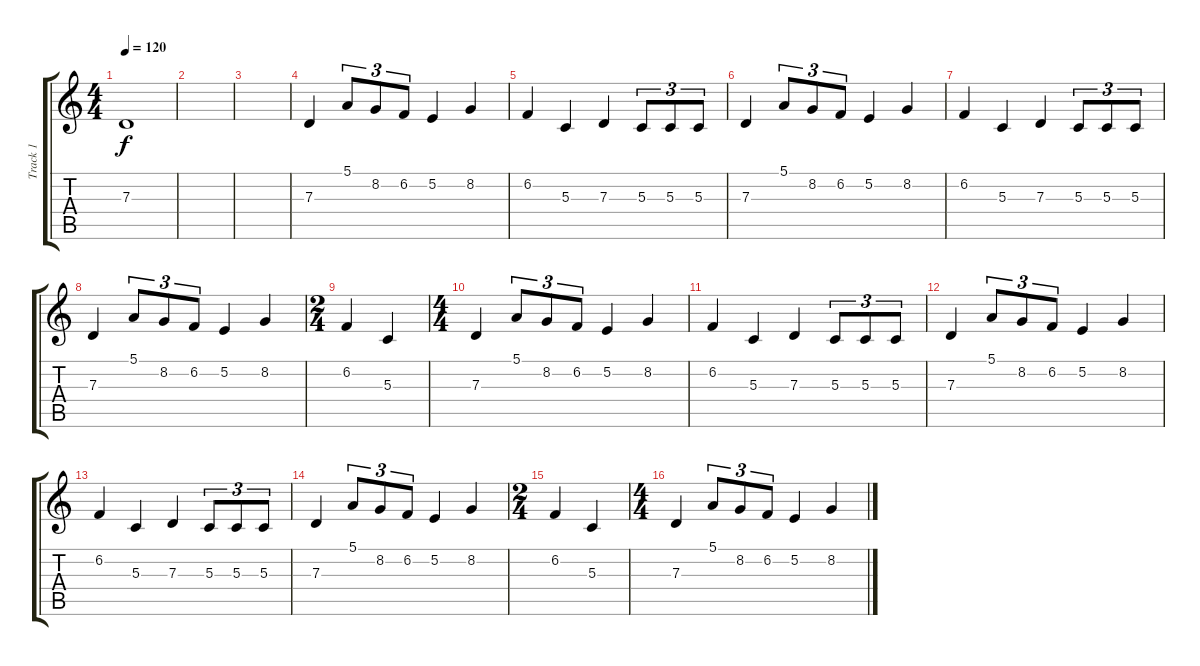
\track ("Track 1" "Track 1") {instrument stringensemble1}
\staff {score tabs}
\tuning (E4 B3 G3 D3 A2 E2) {hide}
\ts (4 4)
\tempo 120
\clef g2
\ks c
7.3.1{dy f} |
|
|
7.3.4 5.1.8{tu (3 2)} 8.2.8{tu (3 2)} 6.2.8{tu (3 2)} 5.2.4 8.2.4 |
6.2.4 5.3.4 7.3.4 5.3.8{tu (3 2)} 5.3.8{tu (3 2)} 5.3.8{tu (3 2)} |
7.3.4 5.1.8{tu (3 2)} 8.2.8{tu (3 2)} 6.2.8{tu (3 2)} 5.2.4 8.2.4 |
6.2.4 5.3.4 7.3.4 5.3.8{tu (3 2)} 5.3.8{tu (3 2)} 5.3.8{tu (3 2)} |
7.3.4 5.1.8{tu (3 2)} 8.2.8{tu (3 2)} 6.2.8{tu (3 2)} 5.2.4 8.2.4 |
\ts (2 4)
6.2.4 5.3.4 |
\ts (4 4)
7.3.4 5.1.8{tu (3 2)} 8.2.8{tu (3 2)} 6.2.8{tu (3 2)} 5.2.4 8.2.4 |
6.2.4 5.3.4 7.3.4 5.3.8{tu (3 2)} 5.3.8{tu (3 2)} 5.3.8{tu (3 2)} |
7.3.4 5.1.8{tu (3 2)} 8.2.8{tu (3 2)} 6.2.8{tu (3 2)} 5.2.4 8.2.4 |
6.2.4 5.3.4 7.3.4 5.3.8{tu (3 2)} 5.3.8{tu (3 2)} 5.3.8{tu (3 2)} |
7.3.4 5.1.8{tu (3 2)} 8.2.8{tu (3 2)} 6.2.8{tu (3 2)} 5.2.4 8.2.4 |
\ts (2 4)
6.2.4 5.3.4 |
\ts (4 4)
7.3.4 5.1.8{tu (3 2)} 8.2.8{tu (3 2)} 6.2.8{tu (3 2)} 5.2.4 8.2.4
